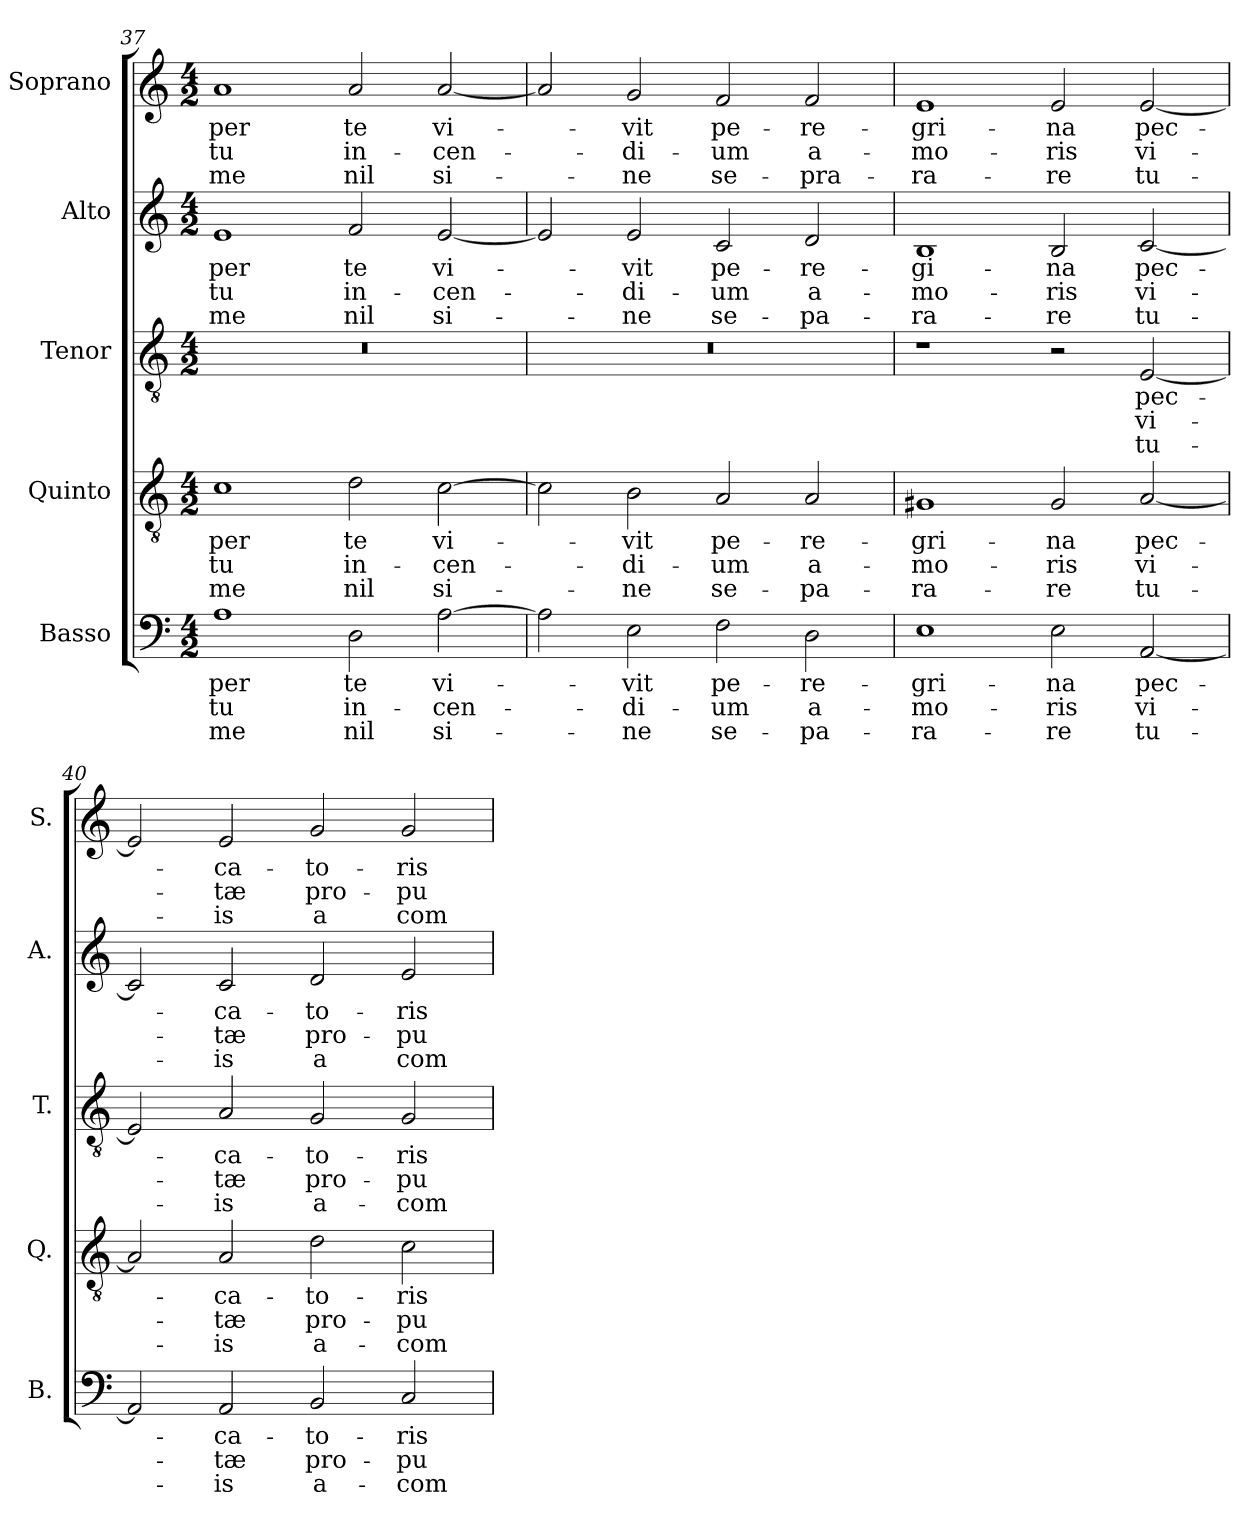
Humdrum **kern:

**kern	**text	**text	**text	**kern	**text	**text	**text	**kern	**text	**text	**text	**kern	**text	**text	**text	**kern	**text	**text	**text
*part5	*part5	*part5	*part5	*part4	*part4	*part4	*part4	*part3	*part3	*part3	*part3	*part2	*part2	*part2	*part2	*part1	*part1	*part1	*part1
*staff5	*staff5	*staff5	*staff5	*staff4	*staff4	*staff4	*staff4	*staff3	*staff3	*staff3	*staff3	*staff2	*staff2	*staff2	*staff2	*staff1	*staff1	*staff1	*staff1
*I"Basso	*	*	*	*I"Quinto	*	*	*	*I"Tenor	*	*	*	*I"Alto	*	*	*	*I"Soprano	*	*	*
*I'B.	*	*	*	*I'Q.	*	*	*	*I'T.	*	*	*	*I'A.	*	*	*	*I'S.	*	*	*
*clefF4	*	*	*	*clefGv2	*	*	*	*clefGv2	*	*	*	*clefG2	*	*	*	*clefG2	*	*	*
*	*	*	*	*ITrd7c12	*	*	*	*ITrd7c12	*	*	*	*	*	*	*	*	*	*	*
*k[]	*	*	*	*k[]	*	*	*	*k[]	*	*	*	*k[]	*	*	*	*k[]	*	*	*
*C:	*	*	*	*C:	*	*	*	*C:	*	*	*	*C:	*	*	*	*C:	*	*	*
*M4/2	*	*	*	*M4/2	*	*	*	*M4/2	*	*	*	*M4/2	*	*	*	*M4/2	*	*	*
=37	=37	=37	=37	=37	=37	=37	=37	=37	=37	=37	=37	=37	=37	=37	=37	=37	=37	=37	=37
!	!LO:LY:b:color=#000000	!LO:LY:b:color=#000000	!LO:LY:b:color=#000000	!	!	!	!	!	!	!	!	!	!	!	!	!	!	!	!
!	!	!	!	!	!LO:LY:b:color=#000000	!LO:LY:b:color=#000000	!LO:LY:b:color=#000000	!LO:N:vis=1	!	!	!	!	!	!	!	!	!	!	!
!	!	!	!	!	!	!	!	!	!	!	!	!	!LO:LY:b:color=#000000	!LO:LY:b:color=#000000	!LO:LY:b:color=#000000	!	!	!	!
!	!	!	!	!	!	!	!	!	!	!	!	!	!	!	!	!	!LO:LY:b:color=#000000	!LO:LY:b:color=#000000	!LO:LY:b:color=#000000
1Ai	per	tu	me	1Ci	per	tu	me	0r	.	.	.	1ei	per	tu	me	1ai	per	tu	me
!	!LO:LY:b:color=#000000	!LO:LY:b:color=#000000	!LO:LY:b:color=#000000	!	!	!	!	!	!	!	!	!	!	!	!	!	!	!	!
!	!	!	!	!	!LO:LY:b:color=#000000	!LO:LY:b:color=#000000	!LO:LY:b:color=#000000	!	!	!	!	!	!	!	!	!	!	!	!
!	!	!	!	!	!	!	!	!	!	!	!	!	!LO:LY:b:color=#000000	!LO:LY:b:color=#000000	!LO:LY:b:color=#000000	!	!	!	!
!	!	!	!	!	!	!	!	!	!	!	!	!	!	!	!	!	!LO:LY:b:color=#000000	!LO:LY:b:color=#000000	!LO:LY:b:color=#000000
2Di\	te	in-	nil	2Di\	te	in-	nil	.	.	.	.	2fi/	te	in-	nil	2ai/	te	in-	nil
!	!LO:LY:b:color=#000000	!LO:LY:b:color=#000000	!LO:LY:b:color=#000000	!	!	!	!	!	!	!	!	!	!	!	!	!	!	!	!
!	!	!	!	!	!LO:LY:b:color=#000000	!LO:LY:b:color=#000000	!LO:LY:b:color=#000000	!	!	!	!	!	!	!	!	!	!	!	!
!	!	!	!	!	!	!	!	!	!	!	!	!	!LO:LY:b:color=#000000	!LO:LY:b:color=#000000	!LO:LY:b:color=#000000	!	!	!	!
!	!	!	!	!	!	!	!	!	!	!	!	!	!	!	!	!	!LO:LY:b:color=#000000	!LO:LY:b:color=#000000	!LO:LY:b:color=#000000
[2Ai\	vi-	-cen-	si-	[2Ci\	vi-	-cen-	si-	.	.	.	.	[2ei/	vi-	-cen-	si-	[2ai/	vi-	-cen-	si-
=38	=38	=38	=38	=38	=38	=38	=38	=38	=38	=38	=38	=38	=38	=38	=38	=38	=38	=38	=38
!	!	!	!	!	!	!	!	!LO:N:vis=1	!	!	!	!	!	!	!	!	!	!	!
2Ai\]	.	.	.	2Ci\]	.	.	.	0r	.	.	.	2ei/]	.	.	.	2ai/]	.	.	.
!	!LO:LY:b:color=#000000	!LO:LY:b:color=#000000	!LO:LY:b:color=#000000	!	!	!	!	!	!	!	!	!	!	!	!	!	!	!	!
!	!	!	!	!	!LO:LY:b:color=#000000	!LO:LY:b:color=#000000	!LO:LY:b:color=#000000	!	!	!	!	!	!	!	!	!	!	!	!
!	!	!	!	!	!	!	!	!	!	!	!	!	!LO:LY:b:color=#000000	!LO:LY:b:color=#000000	!LO:LY:b:color=#000000	!	!	!	!
!	!	!	!	!	!	!	!	!	!	!	!	!	!	!	!	!	!LO:LY:b:color=#000000	!LO:LY:b:color=#000000	!LO:LY:b:color=#000000
2Ei\	-vit	-di-	-ne	2BBi\	-vit	-di-	-ne	.	.	.	.	2ei/	-vit	-di-	-ne	2gi/	-vit	-di-	-ne
!	!LO:LY:b:color=#000000	!LO:LY:b:color=#000000	!LO:LY:b:color=#000000	!	!	!	!	!	!	!	!	!	!	!	!	!	!	!	!
!	!	!	!	!	!LO:LY:b:color=#000000	!LO:LY:b:color=#000000	!LO:LY:b:color=#000000	!	!	!	!	!	!	!	!	!	!	!	!
!	!	!	!	!	!	!	!	!	!	!	!	!	!LO:LY:b:color=#000000	!LO:LY:b:color=#000000	!LO:LY:b:color=#000000	!	!	!	!
!	!	!	!	!	!	!	!	!	!	!	!	!	!	!	!	!	!LO:LY:b:color=#000000	!LO:LY:b:color=#000000	!LO:LY:b:color=#000000
2Fi\	pe-	-um	se-	2AAi/	pe-	-um	se-	.	.	.	.	2ci/	pe-	-um	se-	2fi/	pe-	-um	se-
!	!LO:LY:b:color=#000000	!LO:LY:b:color=#000000	!LO:LY:b:color=#000000	!	!	!	!	!	!	!	!	!	!	!	!	!	!	!	!
!	!	!	!	!	!LO:LY:b:color=#000000	!LO:LY:b:color=#000000	!LO:LY:b:color=#000000	!	!	!	!	!	!	!	!	!	!	!	!
!	!	!	!	!	!	!	!	!	!	!	!	!	!LO:LY:b:color=#000000	!LO:LY:b:color=#000000	!LO:LY:b:color=#000000	!	!	!	!
!	!	!	!	!	!	!	!	!	!	!	!	!	!	!	!	!	!LO:LY:b:color=#000000	!LO:LY:b:color=#000000	!LO:LY:b:color=#000000
2Di\	-re-	a-	-pa-	2AAi/	-re-	a-	-pa-	.	.	.	.	2di/	-re-	a-	-pa-	2fi/	-re-	a-	-pra-
=39	=39	=39	=39	=39	=39	=39	=39	=39	=39	=39	=39	=39	=39	=39	=39	=39	=39	=39	=39
!	!LO:LY:b:color=#000000	!LO:LY:b:color=#000000	!LO:LY:b:color=#000000	!	!	!	!	!	!	!	!	!	!	!	!	!	!	!	!
!	!	!	!	!	!LO:LY:b:color=#000000	!LO:LY:b:color=#000000	!LO:LY:b:color=#000000	!	!	!	!	!	!	!	!	!	!	!	!
!	!	!	!	!	!	!	!	!	!	!	!	!	!LO:LY:b:color=#000000	!LO:LY:b:color=#000000	!LO:LY:b:color=#000000	!	!	!	!
!	!	!	!	!	!	!	!	!	!	!	!	!	!	!	!	!	!LO:LY:b:color=#000000	!LO:LY:b:color=#000000	!LO:LY:b:color=#000000
1Ei	-gri-	-mo-	-ra-	1GG#Xi	-gri-	-mo-	-ra-	1r	.	.	.	1Bi	-gi-	-mo-	-ra-	1ei	-gri-	-mo-	-ra-
!	!LO:LY:b:color=#000000	!LO:LY:b:color=#000000	!LO:LY:b:color=#000000	!	!	!	!	!	!	!	!	!	!	!	!	!	!	!	!
!	!	!	!	!	!LO:LY:b:color=#000000	!LO:LY:b:color=#000000	!LO:LY:b:color=#000000	!	!	!	!	!	!	!	!	!	!	!	!
!	!	!	!	!	!	!	!	!	!	!	!	!	!LO:LY:b:color=#000000	!LO:LY:b:color=#000000	!LO:LY:b:color=#000000	!	!	!	!
!	!	!	!	!	!	!	!	!	!	!	!	!	!	!	!	!	!LO:LY:b:color=#000000	!LO:LY:b:color=#000000	!LO:LY:b:color=#000000
2Ei\	-na	-ris	-re	2GG#i/	-na	-ris	-re	2r	.	.	.	2Bi/	-na	-ris	-re	2ei/	-na	-ris	-re
!	!LO:LY:b:color=#000000	!LO:LY:b:color=#000000	!LO:LY:b:color=#000000	!	!	!	!	!	!	!	!	!	!	!	!	!	!	!	!
!	!	!	!	!	!LO:LY:b:color=#000000	!LO:LY:b:color=#000000	!LO:LY:b:color=#000000	!	!	!	!	!	!	!	!	!	!	!	!
!	!	!	!	!	!	!	!	!	!LO:LY:b:color=#000000	!LO:LY:b:color=#000000	!LO:LY:b:color=#000000	!	!	!	!	!	!	!	!
!	!	!	!	!	!	!	!	!	!	!	!	!	!LO:LY:b:color=#000000	!LO:LY:b:color=#000000	!LO:LY:b:color=#000000	!	!	!	!
!	!	!	!	!	!	!	!	!	!	!	!	!	!	!	!	!	!LO:LY:b:color=#000000	!LO:LY:b:color=#000000	!LO:LY:b:color=#000000
[2AAi/	pec-	vi-	tu-	[2AAi/	pec-	vi-	tu-	[2EEi/	pec-	vi-	tu-	[2ci/	pec-	vi-	tu-	[2ei/	pec-	vi-	tu-
!!LO:LB:g=z
=40	=40	=40	=40	=40	=40	=40	=40	=40	=40	=40	=40	=40	=40	=40	=40	=40	=40	=40	=40
2AAi/]	.	.	.	2AAi/]	.	.	.	2EEi/]	.	.	.	2ci/]	.	.	.	2ei/]	.	.	.
!	!LO:LY:b:color=#000000	!LO:LY:b:color=#000000	!LO:LY:b:color=#000000	!	!	!	!	!	!	!	!	!	!	!	!	!	!	!	!
!	!	!	!	!	!LO:LY:b:color=#000000	!LO:LY:b:color=#000000	!LO:LY:b:color=#000000	!	!	!	!	!	!	!	!	!	!	!	!
!	!	!	!	!	!	!	!	!	!LO:LY:b:color=#000000	!LO:LY:b:color=#000000	!LO:LY:b:color=#000000	!	!	!	!	!	!	!	!
!	!	!	!	!	!	!	!	!	!	!	!	!	!LO:LY:b:color=#000000	!LO:LY:b:color=#000000	!LO:LY:b:color=#000000	!	!	!	!
!	!	!	!	!	!	!	!	!	!	!	!	!	!	!	!	!	!LO:LY:b:color=#000000	!LO:LY:b:color=#000000	!LO:LY:b:color=#000000
2AAi/	-ca-	-tæ	-is	2AAi/	-ca-	-tæ	-is	2AAi/	-ca-	-tæ	-is	2ci/	-ca-	-tæ	-is	2ei/	-ca-	-tæ	-is
!	!LO:LY:b:color=#000000	!LO:LY:b:color=#000000	!LO:LY:b:color=#000000	!	!	!	!	!	!	!	!	!	!	!	!	!	!	!	!
!	!	!	!	!	!LO:LY:b:color=#000000	!LO:LY:b:color=#000000	!LO:LY:b:color=#000000	!	!	!	!	!	!	!	!	!	!	!	!
!	!	!	!	!	!	!	!	!	!LO:LY:b:color=#000000	!LO:LY:b:color=#000000	!LO:LY:b:color=#000000	!	!	!	!	!	!	!	!
!	!	!	!	!	!	!	!	!	!	!	!	!	!LO:LY:b:color=#000000	!LO:LY:b:color=#000000	!LO:LY:b:color=#000000	!	!	!	!
!	!	!	!	!	!	!	!	!	!	!	!	!	!	!	!	!	!LO:LY:b:color=#000000	!LO:LY:b:color=#000000	!LO:LY:b:color=#000000
2BBi/	-to-	pro-	a-	2Di\	-to-	pro-	a-	2GGi/	-to-	pro-	a-	2di/	-to-	pro-	a	2gi/	-to-	pro-	a
!	!LO:LY:b:color=#000000	!LO:LY:b:color=#000000	!LO:LY:b:color=#000000	!	!	!	!	!	!	!	!	!	!	!	!	!	!	!	!
!	!	!	!	!	!LO:LY:b:color=#000000	!LO:LY:b:color=#000000	!LO:LY:b:color=#000000	!	!	!	!	!	!	!	!	!	!	!	!
!	!	!	!	!	!	!	!	!	!LO:LY:b:color=#000000	!LO:LY:b:color=#000000	!LO:LY:b:color=#000000	!	!	!	!	!	!	!	!
!	!	!	!	!	!	!	!	!	!	!	!	!	!LO:LY:b:color=#000000	!LO:LY:b:color=#000000	!LO:LY:b:color=#000000	!	!	!	!
!	!	!	!	!	!	!	!	!	!	!	!	!	!	!	!	!	!LO:LY:b:color=#000000	!LO:LY:b:color=#000000	!LO:LY:b:color=#000000
2Ci/	-ris	-pu-	-com-	2Ci\	-ris	-pu-	-com-	2GGi/	-ris	-pu-	-com-	2ei/	-ris	-pu-	com-	2gi/	-ris	-pu-	com-
=	=	=	=	=	=	=	=	=	=	=	=	=	=	=	=	=	=	=	=
*-	*-	*-	*-	*-	*-	*-	*-	*-	*-	*-	*-	*-	*-	*-	*-	*-	*-	*-	*-
